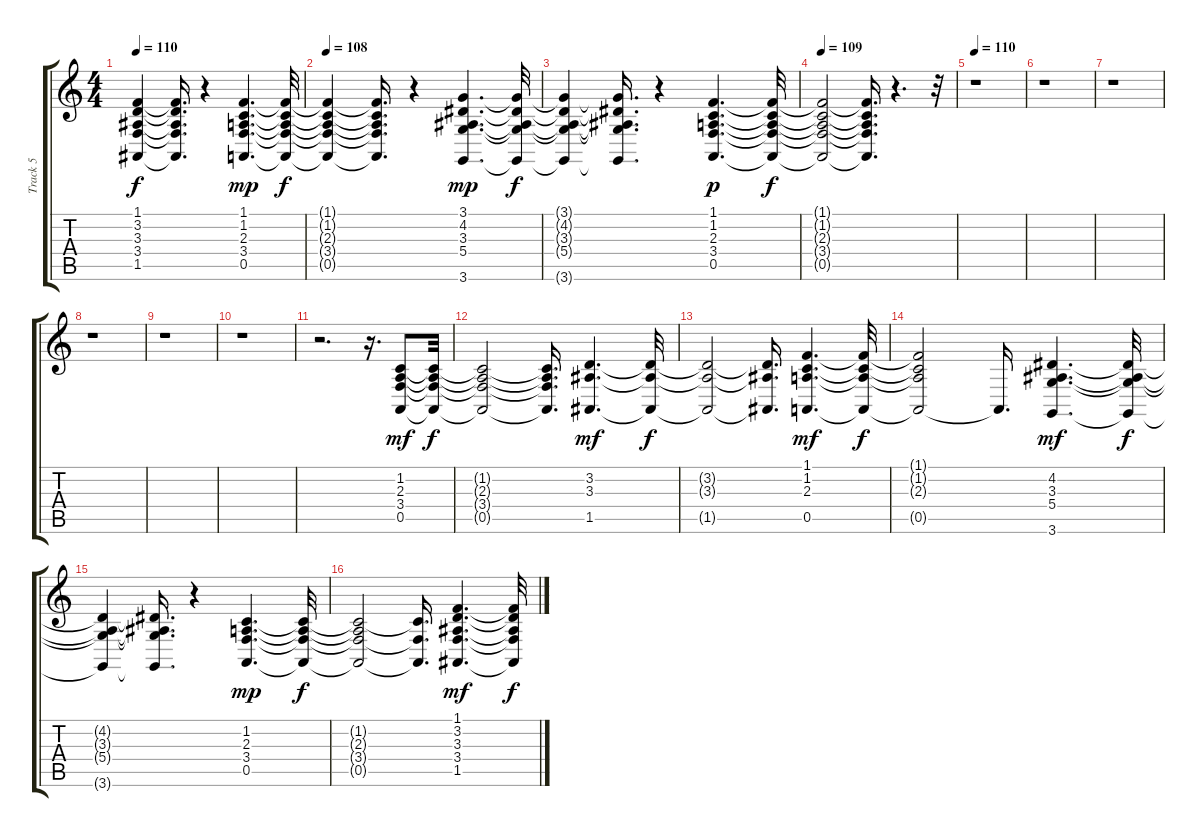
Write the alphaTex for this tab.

\track ("Track 5" "Track 5") {instrument stringensemble2}
\staff {score tabs}
\tuning (E4 B3 G3 D3 A2 E2) {hide}
\ts (4 4)
\tempo 110
\clef g2
\ks c
(1.1{t} 3.2{t} 3.3{t} 3.4{t} 1.5{t}).4{dy f} (1.1{t} 3.2{t} 3.3{t} 3.4{t} 1.5{t}).16{d} r.4 (1.1 1.2 2.3 3.4 0.5).4{d dy mp} (1.1{t} 1.2{t} 2.3{t} 3.4{t} 0.5{t}).32{dy f} |
\tempo 108
(1.1{t} 1.2{t} 2.3{t} 3.4{t} 0.5{t}).4 (1.1{t} 1.2{t} 2.3{t} 3.4{t} 0.5{t}).16{d} r.4 (3.1 4.2 3.3 5.4 3.6).4{d dy mp} (3.1{t} 4.2{t} 3.3{t} 5.4{t} 3.6{t}).32{dy f} |
(3.1{t} 4.2{t} 3.3{t} 5.4{t} 3.6{t}).4 (3.1{t} 4.2{t} 3.3{t} 5.4{t} 3.6{t}).16{d} r.4 (1.1 1.2 2.3 3.4 0.5).4{d dy p} (1.1{t} 1.2{t} 2.3{t} 3.4{t} 0.5{t}).32{dy f} |
\tempo 109
(1.1{t} 1.2{t} 2.3{t} 3.4{t} 0.5{t}).2 (1.1{t} 1.2{t} 2.3{t} 3.4{t} 0.5{t}).16{d} r.4{d} r.32 |
\tempo 110
r.1 |
r.1 |
r.1 |
r.1 |
r.1 |
r.1 |
r.2{d} r.16{d} (1.2 2.3 3.4 0.5).8{dy mf} (1.2{t} 2.3{t} 3.4{t} 0.5{t}).32{dy f} |
(1.2{t} 2.3{t} 3.4{t} 0.5{t}).2 (1.2{t} 2.3{t} 3.4{t} 0.5{t}).16{d} (3.2 3.3 1.5).4{d dy mf} (3.2{t} 3.3{t} 1.5{t}).32{dy f} |
(3.2{t} 3.3{t} 1.5{t}).2 (3.2{t} 3.3{t} 1.5{t}).16{d} (1.1 1.2 2.3 0.5).4{d dy mf} (1.1{t} 1.2{t} 2.3{t} 0.5{t}).32{dy f} |
(1.1{t} 1.2{t} 2.3{t} 0.5{t}).2 0.5{t}.16{d} (4.2 3.3 5.4 3.6).4{d dy mf} (4.2{t} 3.3{t} 5.4{t} 3.6{t}).32{dy f} |
(4.2{t} 3.3{t} 5.4{t} 3.6{t}).4 (4.2{t} 3.3{t} 5.4{t} 3.6{t}).16{d} r.4 (1.2 2.3 3.4 0.5).4{d dy mp} (1.2{t} 2.3{t} 3.4{t} 0.5{t}).32{dy f} |
(1.2{t} 2.3{t} 3.4{t} 0.5{t}).2 (1.2{t} 3.4{t} 0.5{t}).16{d} (1.1 3.2 3.3 3.4 1.5).4{d dy mf} (1.1{t} 3.2{t} 3.3{t} 3.4{t} 1.5{t}).32{dy f}
